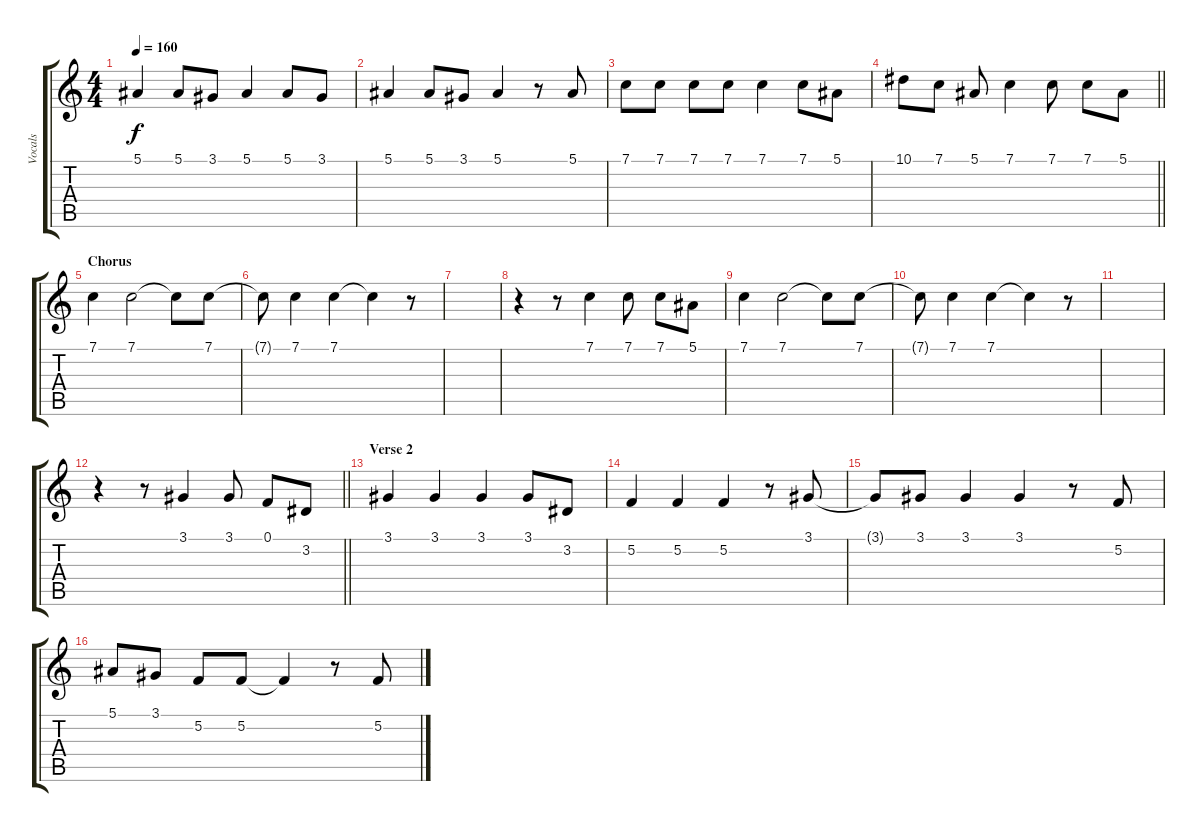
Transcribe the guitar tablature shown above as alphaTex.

\track ("Vocals" "Vocals") {instrument altosax}
\staff {score tabs}
\tuning (F4 C4 Ab3 Eb3 Bb2 F2) {hide}
\ts (4 4)
\tempo 160
\clef g2
\ks c
5.1.4{dy f} 5.1.8 3.1.8 5.1.4 5.1.8 3.1.8 |
5.1.4 5.1.8 3.1.8 5.1.4 r.8 5.1.8 |
7.1.8 7.1.8 7.1.8 7.1.8 7.1.4 7.1.8 5.1.8 |
\barLineRight lightlight
10.1.8 7.1.8 5.1.8 7.1.4 7.1.8 7.1.8 5.1.8 |
\section ("" "Chorus")
7.1.4 7.1.2 7.1{t}.8 7.1.8 |
7.1{t}.8 7.1.4 7.1.4 7.1{t}.4 r.8 |
|
r.4 r.8 7.1.4 7.1.8 7.1.8 5.1.8 |
7.1.4 7.1.2 7.1{t}.8 7.1.8 |
7.1{t}.8 7.1.4 7.1.4 7.1{t}.4 r.8 |
|
\barLineRight lightlight
r.4 r.8 3.1.4 3.1.8 0.1.8 3.2.8 |
\section ("" "Verse 2")
3.1.4 3.1.4 3.1.4 3.1.8 3.2.8 |
5.2.4 5.2.4 5.2.4 r.8 3.1.8 |
3.1{t}.8 3.1.8 3.1.4 3.1.4 r.8 5.2.8 |
5.1.8 3.1.8 5.2.8 5.2.8 5.2{t}.4 r.8 5.2.8
